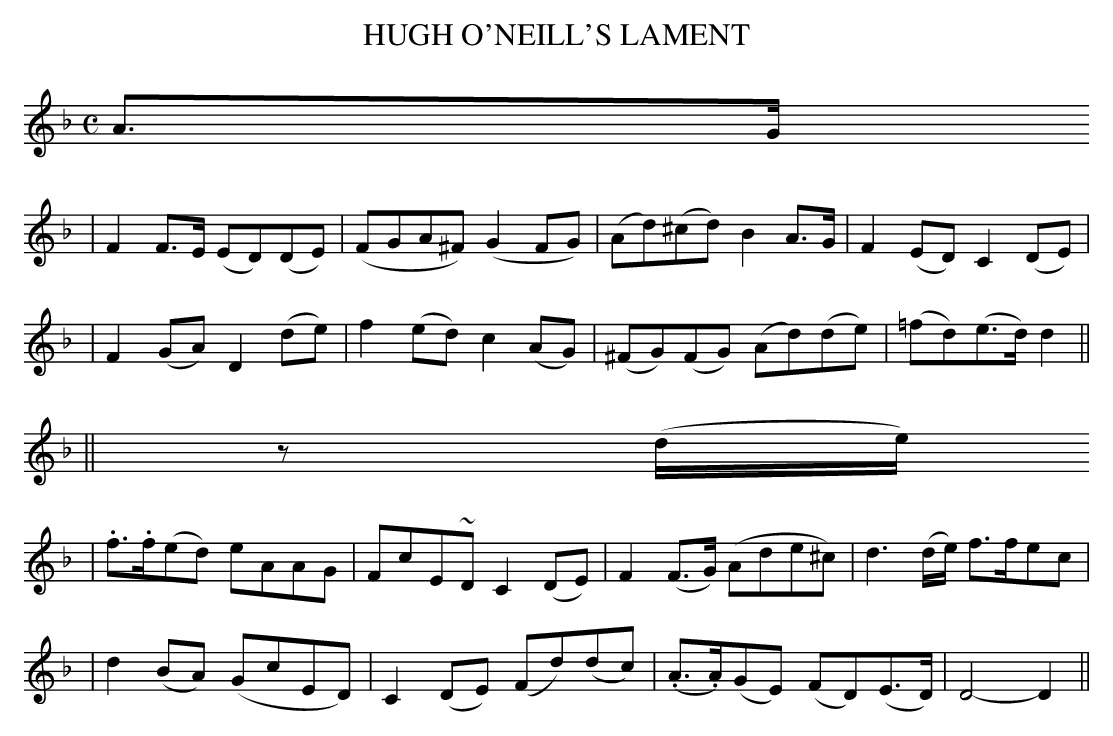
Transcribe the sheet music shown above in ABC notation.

X:1
T: HUGH O'NEILL'S LAMENT
M: C
L: 1/8
K: Dm
A>G
| F2F>E (ED)(DE) | (FGA^F) (G2FG) | (Ad)(^cd) B2A>G | F2(ED) C2(DE) |
| F2(GA) D2(de) | f2(ed) c2(AG) | (^FG)(FG) (Ad)(de) | (=fd)(e>d) d2 ||
|| z(d/e/)
| .f>.f(ed) eAAG | FcE~D C2(DE) | F2(F>G) (Ade^c) | d3(d/e/) f>fec |
| d2(BA) (GcED) | C2(DE) (Fd)(dc) | (.A>.A)(GE) (FD)(E>D) | D4- D2 ||
